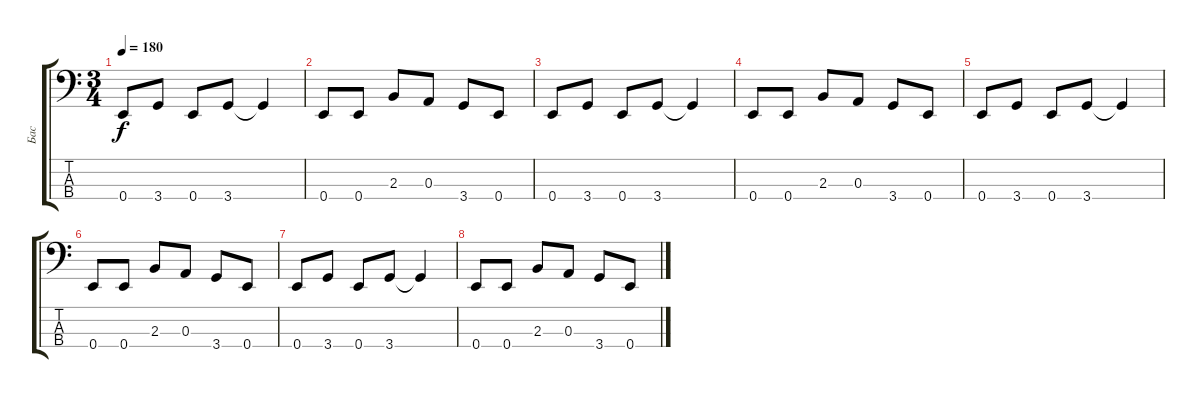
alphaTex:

\track ("Бас" "Бас") {instrument electricbassfinger}
\staff {score tabs}
\tuning (G2 D2 A1 E1) {hide}
\ts (3 4)
\tempo 180
\clef f4
\ks c
0.4.8{dy f} 3.4.8 0.4.8 3.4.8 3.4{t}.4 |
0.4.8 0.4.8 2.3.8 0.3.8 3.4.8 0.4.8 |
0.4.8 3.4.8 0.4.8 3.4.8 3.4{t}.4 |
0.4.8 0.4.8 2.3.8 0.3.8 3.4.8 0.4.8 |
0.4.8 3.4.8 0.4.8 3.4.8 3.4{t}.4 |
0.4.8 0.4.8 2.3.8 0.3.8 3.4.8 0.4.8 |
0.4.8 3.4.8 0.4.8 3.4.8 3.4{t}.4 |
0.4.8 0.4.8 2.3.8 0.3.8 3.4.8 0.4.8
